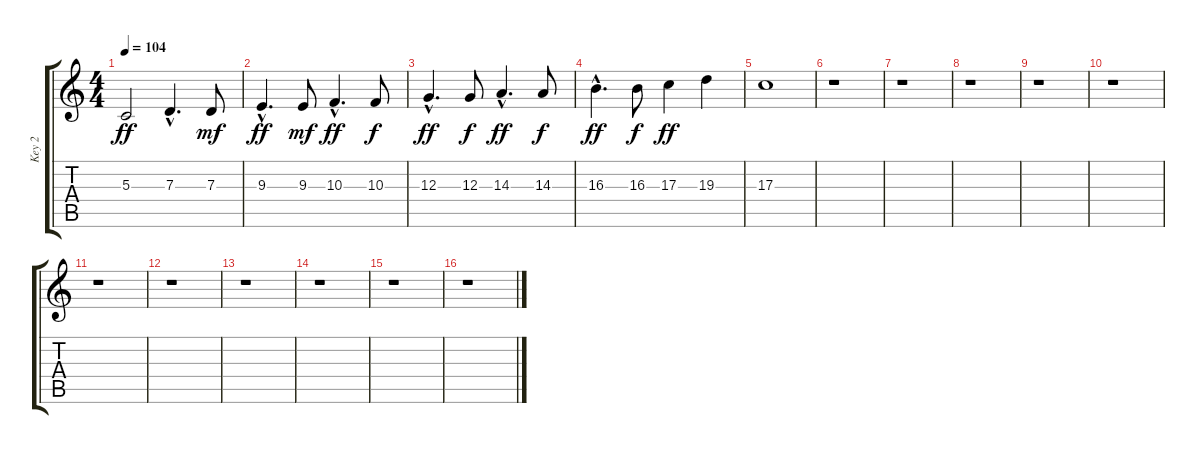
\track ("Key 2" "Key 2") {instrument fx4atmosphere}
\staff {score tabs}
\tuning (E4 B3 G3 D3 A2 E2) {hide}
\ts (4 4)
\tempo 104
\clef g2
\ks c
5.3.2{dy ff} 7.3{hac}.4{d} 7.3.8{dy mf} |
9.3{hac}.4{d dy ff} 9.3.8{dy mf} 10.3{hac}.4{d dy ff} 10.3.8{dy f} |
12.3{hac}.4{d dy ff} 12.3.8{dy f} 14.3{hac}.4{d dy ff} 14.3.8{dy f} |
16.3{hac}.4{d dy ff} 16.3.8{dy f} 17.3.4{dy ff} 19.3.4 |
17.3.1 |
r.1 |
r.1 |
r.1 |
r.1 |
r.1 |
r.1 |
r.1 |
r.1 |
r.1 |
r.1 |
r.1
